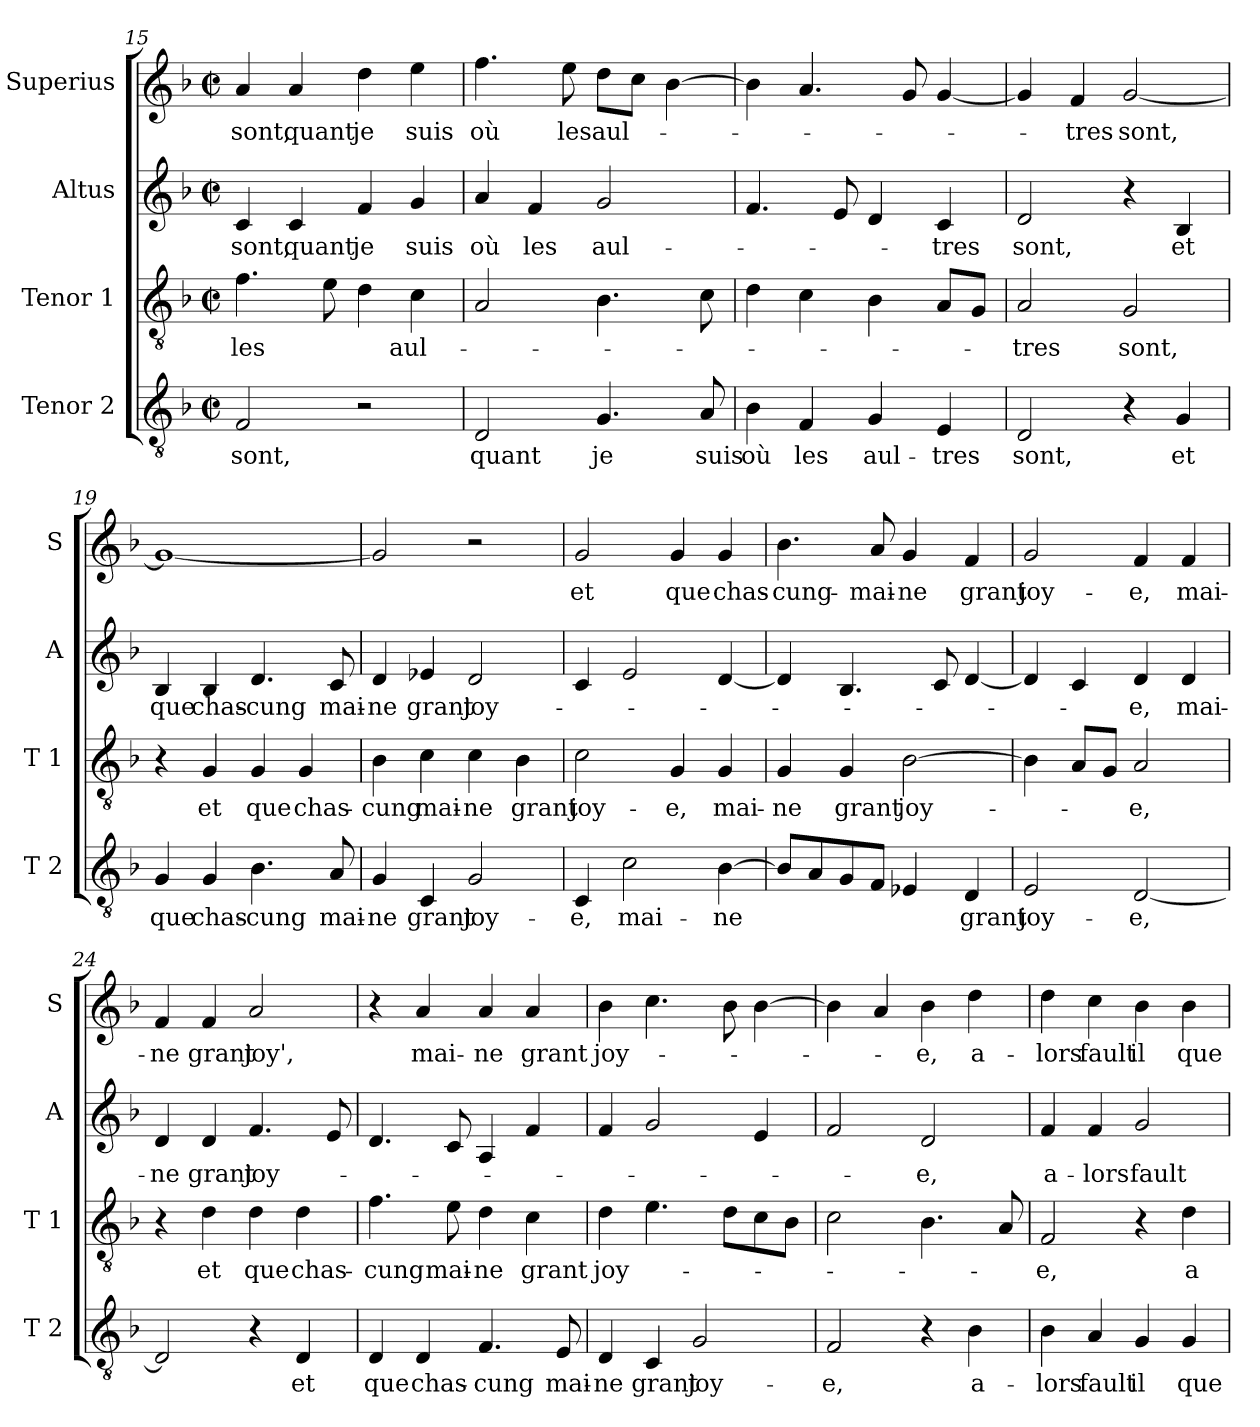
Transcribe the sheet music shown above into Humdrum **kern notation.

**kern	**text	**kern	**text	**kern	**text	**kern	**text
*part4	*part4	*part3	*part3	*part2	*part2	*part1	*part1
*staff4	*staff4	*staff3	*staff3	*staff2	*staff2	*staff1	*staff1
*I"Tenor 2	*	*I"Tenor 1	*	*I"Altus	*	*I"Superius	*
*I'T 2	*	*I'T 1	*	*I'A	*	*I'S	*
*clefGv2	*	*clefGv2	*	*clefG2	*	*clefG2	*
*k[b-]	*	*k[b-]	*	*k[b-]	*	*k[b-]	*
*F:	*	*F:	*	*F:	*	*F:	*
*M2/2	*	*M2/2	*	*M2/2	*	*M2/2	*
*met(c|)	*	*met(c|)	*	*met(c|)	*	*met(c|)	*
=15	=15	=15	=15	=15	=15	=15	=15
2F/	sont,	4.f\	les	4c/	sont,	4a/	sont,
.	.	.	.	4c/	quant	4a/	quant
.	.	8e\	.	.	.	.	.
2r	.	4d\	.	4f/	je	4dd\	je
.	.	4c\	aul-	4g/	suis	4ee\	suis
!!LO:PB:g=z
=16	=16	=16	=16	=16	=16	=16	=16
2D/	quant	2A/	.	4a/	où	4.ff\	où
.	.	.	.	4f/	les	.	.
.	.	.	.	.	.	8ee\	les
4.G/	je	4.B-\	.	2g/	aul-	8dd\L	aul-
.	.	.	.	.	.	8cc\J	.
.	.	.	.	.	.	[4b-\	.
8A/	suis	8c\	.	.	.	.	.
=17	=17	=17	=17	=17	=17	=17	=17
4B-\	où	4d\	.	4.f/	.	4b-\]	.
4F/	les	4c\	.	.	.	4.a/	.
.	.	.	.	8e/	.	.	.
4G/	aul-	4B-\	.	4d/	.	.	.
.	.	.	.	.	.	8g/	.
4E/	-tres	8A/L	.	4c/	-tres	[4g/	.
.	.	8G/J	.	.	.	.	.
=18	=18	=18	=18	=18	=18	=18	=18
2D/	sont,	2A/	-tres	2d/	sont,	4g/]	.
.	.	.	.	.	.	4f/	-tres
4r	.	2G/	sont,	4r	.	[2g/	sont,
4G/	et	.	.	4B-/	et	.	.
=19	=19	=19	=19	=19	=19	=19	=19
4G/	que	4r	.	4B-/	que	1g_	.
4G/	chas-	4G/	et	4B-/	chas-	.	.
4.B-\	-cung	4G/	que	4.d/	-cung	.	.
.	.	4G/	chas-	.	.	.	.
8A/	mai-	.	.	8c/	mai-	.	.
=20	=20	=20	=20	=20	=20	=20	=20
4G/	-ne	4B-\	-cung	4d/	-ne	2g/]	.
4C/	grant	4c\	mai-	4e-X/	grant	.	.
2G/	joy-	4c\	-ne	2d/	joy-	2r	.
.	.	4B-\	grant	.	.	.	.
!!LO:LB:g=z
=21	=21	=21	=21	=21	=21	=21	=21
4C/	-e,	2c\	joy-	4c/	.	2g/	et
2c\	mai-	.	.	2e/	.	.	.
.	.	4G/	-e,	.	.	4g/	que
[4B-\	-ne	4G/	mai-	[4d/	.	4g/	chas-
=22	=22	=22	=22	=22	=22	=22	=22
8B-/L]	.	4G/	-ne	4d/]	.	4.b-\	-cung-
8A/	.	.	.	.	.	.	.
8G/	.	4G/	grant	4.B-/	.	.	.
8F/J	.	.	.	.	.	8a/	-mai-
4E-X/	.	[2B-\	joy-	.	.	4g/	-ne
.	.	.	.	8c/	.	.	.
4D/	grant	.	.	[4d/	.	4f/	grant
=23	=23	=23	=23	=23	=23	=23	=23
2E/	joy-	4B-\]	.	4d/]	.	2g/	joy-
.	.	8A/L	.	4c/	.	.	.
.	.	8G/J	.	.	.	.	.
[2D/	-e,	2A/	-e,	4d/	-e,	4f/	-e,
.	.	.	.	4d/	mai-	4f/	mai-
=24	=24	=24	=24	=24	=24	=24	=24
2D/]	.	4r	.	4d/	-ne	4f/	-ne
.	.	4d\	et	4d/	grant	4f/	grant
4r	.	4d\	que	4.f/	joy-	2a/	joy',
4D/	et	4d\	chas-	.	.	.	.
.	.	.	.	8e/	.	.	.
=25	=25	=25	=25	=25	=25	=25	=25
4D/	que	4.f\	-cung	4.d/	.	4r	.
4D/	chas-	.	.	.	.	4a/	mai-
.	.	8e\	mai-	8c/	.	.	.
4.F/	-cung	4d\	-ne	4A/	.	4a/	-ne
.	.	4c\	grant	4f/	.	4a/	grant
8E/	mai-	.	.	.	.	.	.
!!LO:LB:g=z
=26	=26	=26	=26	=26	=26	=26	=26
4D/	-ne	4d\	joy-	4f/	.	4b-\	joy-
4C/	grant	4.e\	.	2g/	.	4.cc\	.
2G/	joy-	.	.	.	.	.	.
.	.	8d\L	.	.	.	8b-\	.
.	.	8c\	.	4e/	.	[4b-\	.
.	.	8B-\J	.	.	.	.	.
=27	=27	=27	=27	=27	=27	=27	=27
2F/	-e,	2c\	.	2f/	.	4b-\]	.
.	.	.	.	.	.	4a/	.
4r	.	4.B-\	.	2d/	-e,	4b-\	-e,
4B-\	a-	.	.	.	.	4dd\	a-
.	.	8A/	.	.	.	.	.
=28	=28	=28	=28	=28	=28	=28	=28
4B-\	-lors	2F/	-e,	4f/	a-	4dd\	-lors
4A/	fault	.	.	4f/	-lors	4cc\	fault
4G/	il	4r	.	2g/	fault	4b-\	il
4G/	que	4d\	a-	.	.	4b-\	que
=	=	=	=	=	=	=	=
*-	*-	*-	*-	*-	*-	*-	*-
